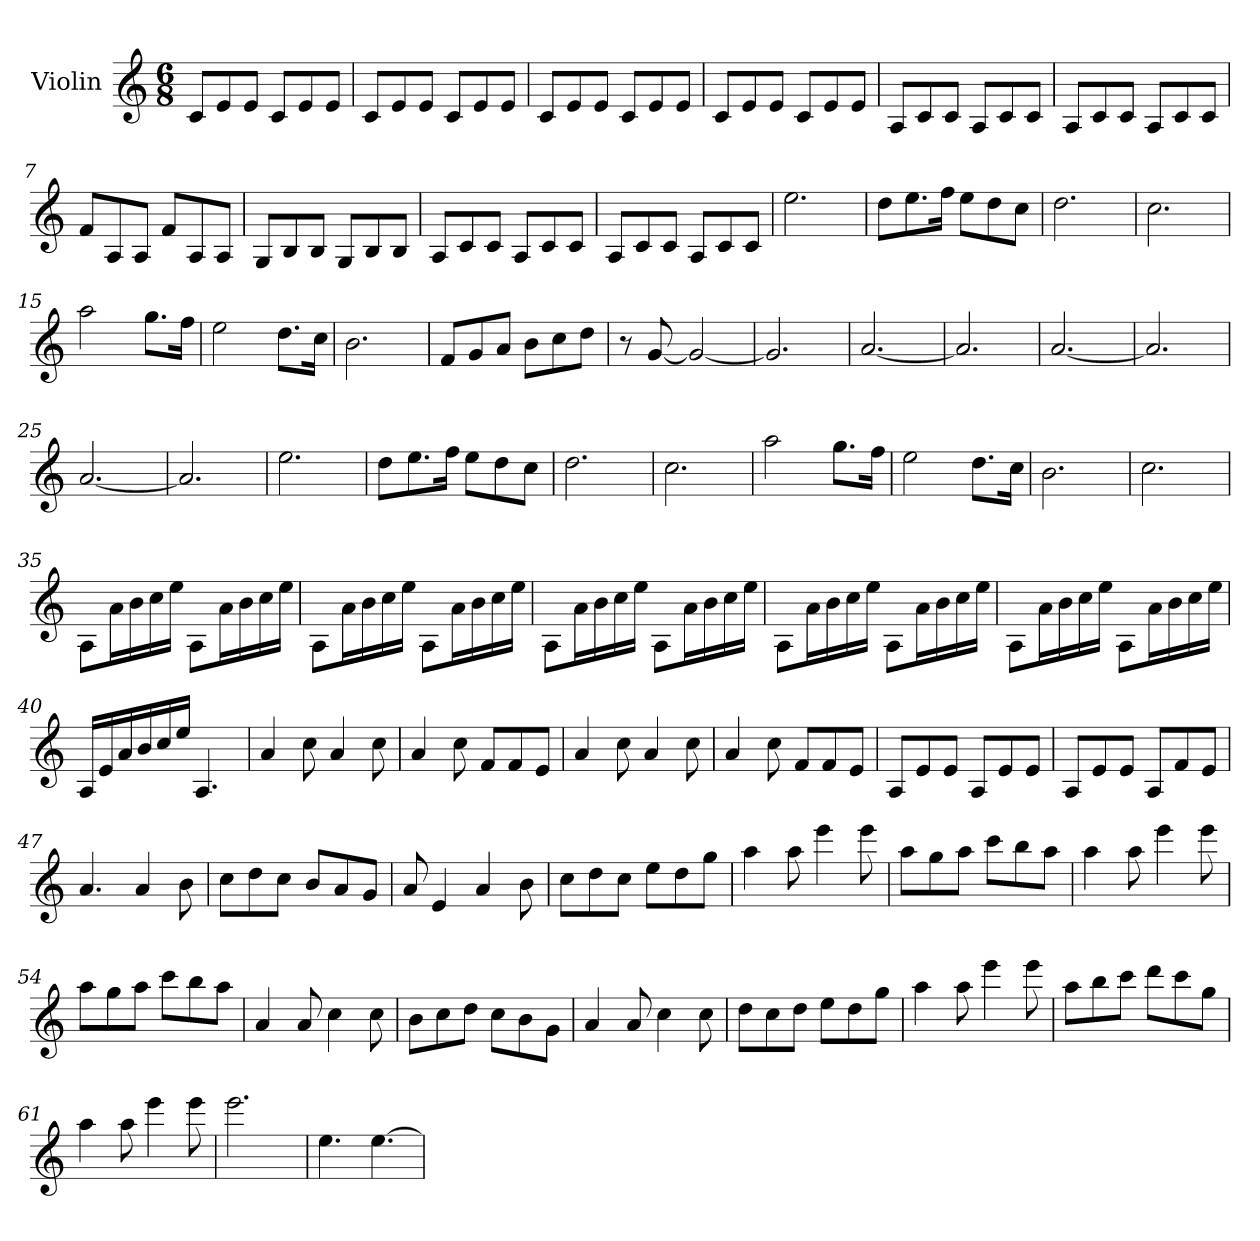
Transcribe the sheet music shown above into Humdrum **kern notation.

**kern
*part1
*staff1
*I"Violin
*I'Vln.
*clefG2
*k[]
*C:
*M6/8
=1
8c/L
8e/
8e/J
8c/L
8e/
8e/J
=2
8c/L
8e/
8e/J
8c/L
8e/
8e/J
=3
8c/L
8e/
8e/J
8c/L
8e/
8e/J
=4
8c/L
8e/
8e/J
8c/L
8e/
8e/J
=5
8A/L
8c/
8c/J
8A/L
8c/
8c/J
=6
8A/L
8c/
8c/J
8A/L
8c/
8c/J
!!LO:LB:g=z
=7
8f/L
8A/
8A/J
8f/L
8A/
8A/J
=8
8G/L
8B/
8B/J
8G/L
8B/
8B/J
=9
8A/L
8c/
8c/J
8A/L
8c/
8c/J
=10
8A/L
8c/
8c/J
8A/L
8c/
8c/J
=11
2.ee\
=12
8dd\L
8.ee\
16ff\Jk
8ee\L
8dd\
8cc\J
=13
2.dd\
=14
2.cc\
!!LO:LB:g=z
=15
2aa\
8.gg\L
16ff\Jk
=16
2ee\
8.dd\L
16cc\Jk
=17
2.b\
=18
8f/L
8g/
8a/J
8b\L
8cc\
8dd\J
=19
8r
[8g/
2g/_
=20
2.g/]
=21
[2.a/
=22
2.a/]
=23
[2.a/
=24
2.a/]
=25
[2.a/
=26
2.a/]
=27
2.ee\
!!LO:LB:g=z
=28
8dd\L
8.ee\
16ff\Jk
8ee\L
8dd\
8cc\J
=29
2.dd\
=30
2.cc\
=31
2aa\
8.gg\L
16ff\Jk
=32
2ee\
8.dd\L
16cc\Jk
=33
2.b\
=34
2.cc\
=35
8A\L
16a\L
16b\
16cc\
16ee\JJ
8A\L
16a\L
16b\
16cc\
16ee\JJ
!!LO:LB:g=z
=36
8A\L
16a\L
16b\
16cc\
16ee\JJ
8A\L
16a\L
16b\
16cc\
16ee\JJ
=37
8A\L
16a\L
16b\
16cc\
16ee\JJ
8A\L
16a\L
16b\
16cc\
16ee\JJ
=38
8A\L
16a\L
16b\
16cc\
16ee\JJ
8A\L
16a\L
16b\
16cc\
16ee\JJ
=39
8A\L
16a\L
16b\
16cc\
16ee\JJ
8A\L
16a\L
16b\
16cc\
16ee\JJ
!!LO:LB:g=z
=40
16A/LL
16e/
16a/
16b/
16cc/
16ee/JJ
4.A/
=41
4a/
8cc\
4a/
8cc\
=42
4a/
8cc\
8f/L
8f/
8e/J
=43
4a/
8cc\
4a/
8cc\
=44
4a/
8cc\
8f/L
8f/
8e/J
=45
8A/L
8e/
8e/J
8A/L
8e/
8e/J
=46
8A/L
8e/
8e/J
8A/L
8f/
8e/J
!!LO:LB:g=z
=47
4.a/
4a/
8b\
=48
8cc\L
8dd\
8cc\J
8b/L
8a/
8g/J
=49
8a/
4e/
4a/
8b\
=50
8cc\L
8dd\
8cc\J
8ee\L
8dd\
8gg\J
=51
4aa\
8aa\
4eee\
8eee\
=52
8aa\L
8gg\
8aa\J
8ccc\L
8bb\
8aa\J
=53
4aa\
8aa\
4eee\
8eee\
!!LO:LB:g=z
=54
8aa\L
8gg\
8aa\J
8ccc\L
8bb\
8aa\J
=55
4a/
8a/
4cc\
8cc\
=56
8b\L
8cc\
8dd\J
8cc\L
8b\
8g\J
=57
4a/
8a/
4cc\
8cc\
=58
8dd\L
8cc\
8dd\J
8ee\L
8dd\
8gg\J
=59
4aa\
8aa\
4eee\
8eee\
=60
8aa\L
8bb\
8ccc\J
8ddd\L
8ccc\
8gg\J
!!LO:LB:g=z
=61
4aa\
8aa\
4eee\
8eee\
=62
2.eee\
=63
4.ee\
[4.ee\
=
*-
